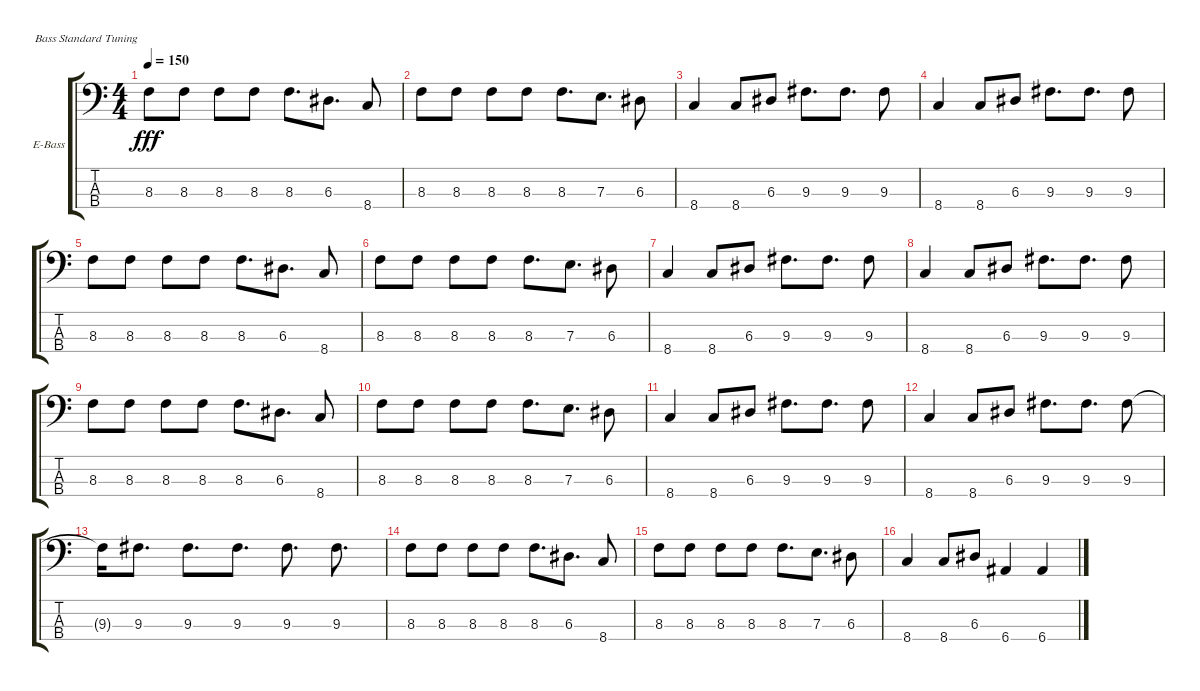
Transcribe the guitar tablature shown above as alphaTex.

\defaultSystemsLayout 4
\bracketExtendMode groupsimilarinstruments
\firstSystemTrackNameOrientation horizontal
\otherSystemsTrackNameOrientation horizontal
\track ("O`Malley" "E-Bass") {instrument electricbassfinger}
\staff {score tabs}
\tuning (G2 D2 A1 E1)
\ts (4 4)
\tempo 150
\clef f4
\ks c
8.3.8{dy fff} 8.3.8 8.3.8 8.3.8 8.3.8{d} 6.3.8{d} 8.4.8 |
8.3.8 8.3.8 8.3.8 8.3.8 8.3.8{d} 7.3.8{d} 6.3.8 |
8.4.4 8.4.8 6.3.8 9.3.8{d} 9.3.8{d} 9.3.8 |
8.4.4 8.4.8 6.3.8 9.3.8{d} 9.3.8{d} 9.3.8 |
8.3.8 8.3.8 8.3.8 8.3.8 8.3.8{d} 6.3.8{d} 8.4.8 |
8.3.8 8.3.8 8.3.8 8.3.8 8.3.8{d} 7.3.8{d} 6.3.8 |
8.4.4 8.4.8 6.3.8 9.3.8{d} 9.3.8{d} 9.3.8 |
8.4.4 8.4.8 6.3.8 9.3.8{d} 9.3.8{d} 9.3.8 |
8.3.8 8.3.8 8.3.8 8.3.8 8.3.8{d} 6.3.8{d} 8.4.8 |
8.3.8 8.3.8 8.3.8 8.3.8 8.3.8{d} 7.3.8{d} 6.3.8 |
8.4.4 8.4.8 6.3.8 9.3.8{d} 9.3.8{d} 9.3.8 |
8.4.4 8.4.8 6.3.8 9.3.8{d} 9.3.8{d} 9.3.8 |
9.3{t}.16 9.3.8{d} 9.3.8{d} 9.3.8{d} 9.3.8{d} 9.3.8{d} |
8.3.8 8.3.8 8.3.8 8.3.8 8.3.8{d} 6.3.8{d} 8.4.8 |
8.3.8 8.3.8 8.3.8 8.3.8 8.3.8{d} 7.3.8{d} 6.3.8 |
8.4.4 8.4.8 6.3.8 6.4.4 6.4.4
